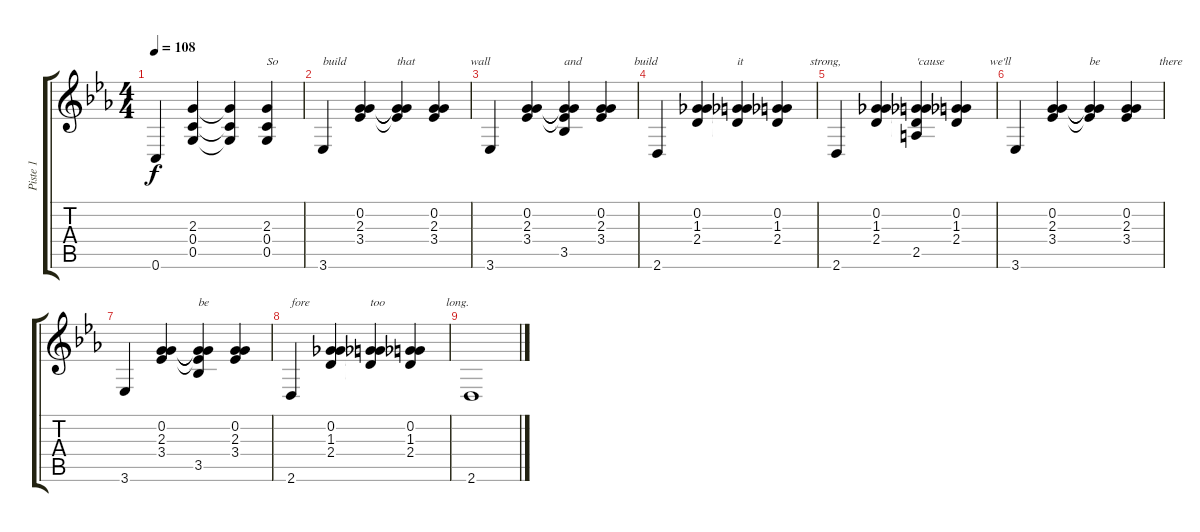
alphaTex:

\track ("Piste 1" "Piste 1") {instrument acousticguitarnylon}
\staff {score tabs}
\tuning (C4 G3 F3 C3 G2 C2) {hide}
\ts (4 4)
\tempo 108
\clef g2
\ks eb
0.6.4{dy f} (2.3 0.4 0.5).4 (2.3{t} 0.4{t} 0.5{t}).4 (2.3 0.4 0.5).4{txt "So"} |
3.6.4{txt "build"} (0.2 2.3 3.4).4 (0.2{t} 2.3{t} 3.4{t}).4{txt "that"} (0.2 2.3 3.4).4{txt "            wall"} |
3.6.4 (0.2 2.3 3.4).4 (0.2{t} 2.3{t} 3.4{t} 3.5).4{txt "and"} (0.2 2.3 3.4).4{txt "           build"} |
2.6.4 (0.2 1.3 2.4).4 (0.2{t} 1.3{t} 2.4{t}).4{txt "it"} (0.2 1.3 2.4).4{txt "           strong,"} |
2.6.4 (0.2 1.3 2.4).4 (0.2{t} 1.3{t} 2.4{t} 2.5).4{txt "'cause"} (0.2 1.3 2.4).4{txt "           we'll"} |
3.6.4 (0.2 2.3 3.4).4 (0.2{t} 2.3{t} 3.4{t}).4{txt "be"} (0.2 2.3 3.4).4{txt "           there"} |
3.6.4 (0.2 2.3 3.4).4 (0.2{t} 2.3{t} 3.4{t} 3.5).4{txt "be"} (0.2 2.3 3.4).4 |
2.6.4{txt "fore"} (0.2 1.3 2.4).4 (0.2{t} 1.3{t} 2.4{t}).4{txt "too"} (0.2 1.3 2.4).4{txt "            long."} |
2.6.1
